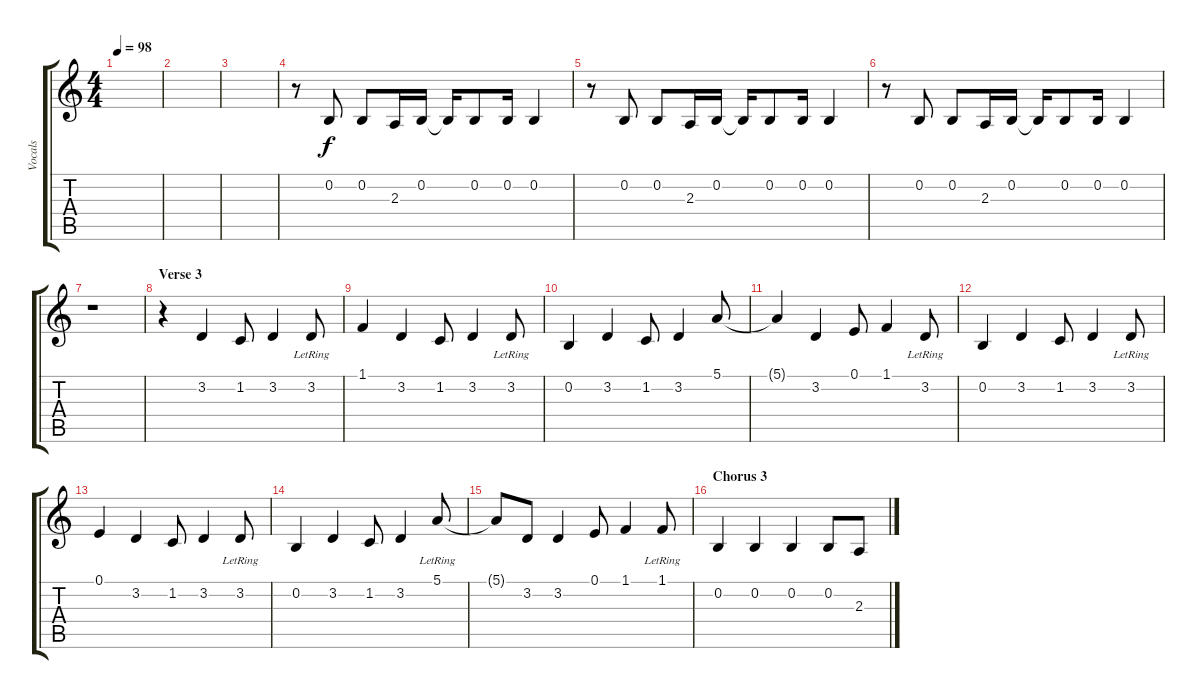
\track ("Vocals" "Vocals") {instrument acousticgrandpiano}
\staff {score tabs}
\tuning (E4 B3 G3 D3 A2 E2) {hide}
\ts (4 4)
\tempo 98
\clef g2
\ks c
|
|
|
r.8 0.2.8{volume 16} 0.2.8 2.3.16 0.2.16 0.2{t}.16 0.2.8 0.2.16{volume 8} 0.2.4 |
r.8 0.2.8{volume 16} 0.2.8 2.3.16 0.2.16 0.2{t}.16 0.2.8 0.2.16{volume 8} 0.2.4 |
r.8 0.2.8{volume 16} 0.2.8 2.3.16 0.2.16 0.2{t}.16 0.2.8 0.2.16{volume 8} 0.2.4 |
r.1 |
\section ("" "Verse 3")
r.4 3.2.4{volume 16} 1.2.8 3.2.4 3.2{lr}.8 |
1.1.4 3.2.4 1.2.8 3.2.4 3.2{lr}.8 |
0.2.4 3.2.4 1.2.8 3.2.4 5.1.8 |
5.1{t}.4 3.2.4 0.1.8 1.1.4 3.2{lr}.8 |
0.2.4 3.2.4 1.2.8 3.2.4 3.2{lr}.8 |
0.1.4 3.2.4 1.2.8 3.2.4 3.2{lr}.8 |
0.2.4 3.2.4 1.2.8 3.2.4 5.1{lr}.8 |
5.1{t}.8 3.2.8 3.2.4 0.1.8 1.1.4 1.1{lr}.8 |
\section ("" "Chorus 3")
0.2.4 0.2.4 0.2.4 0.2.8 2.3.8
